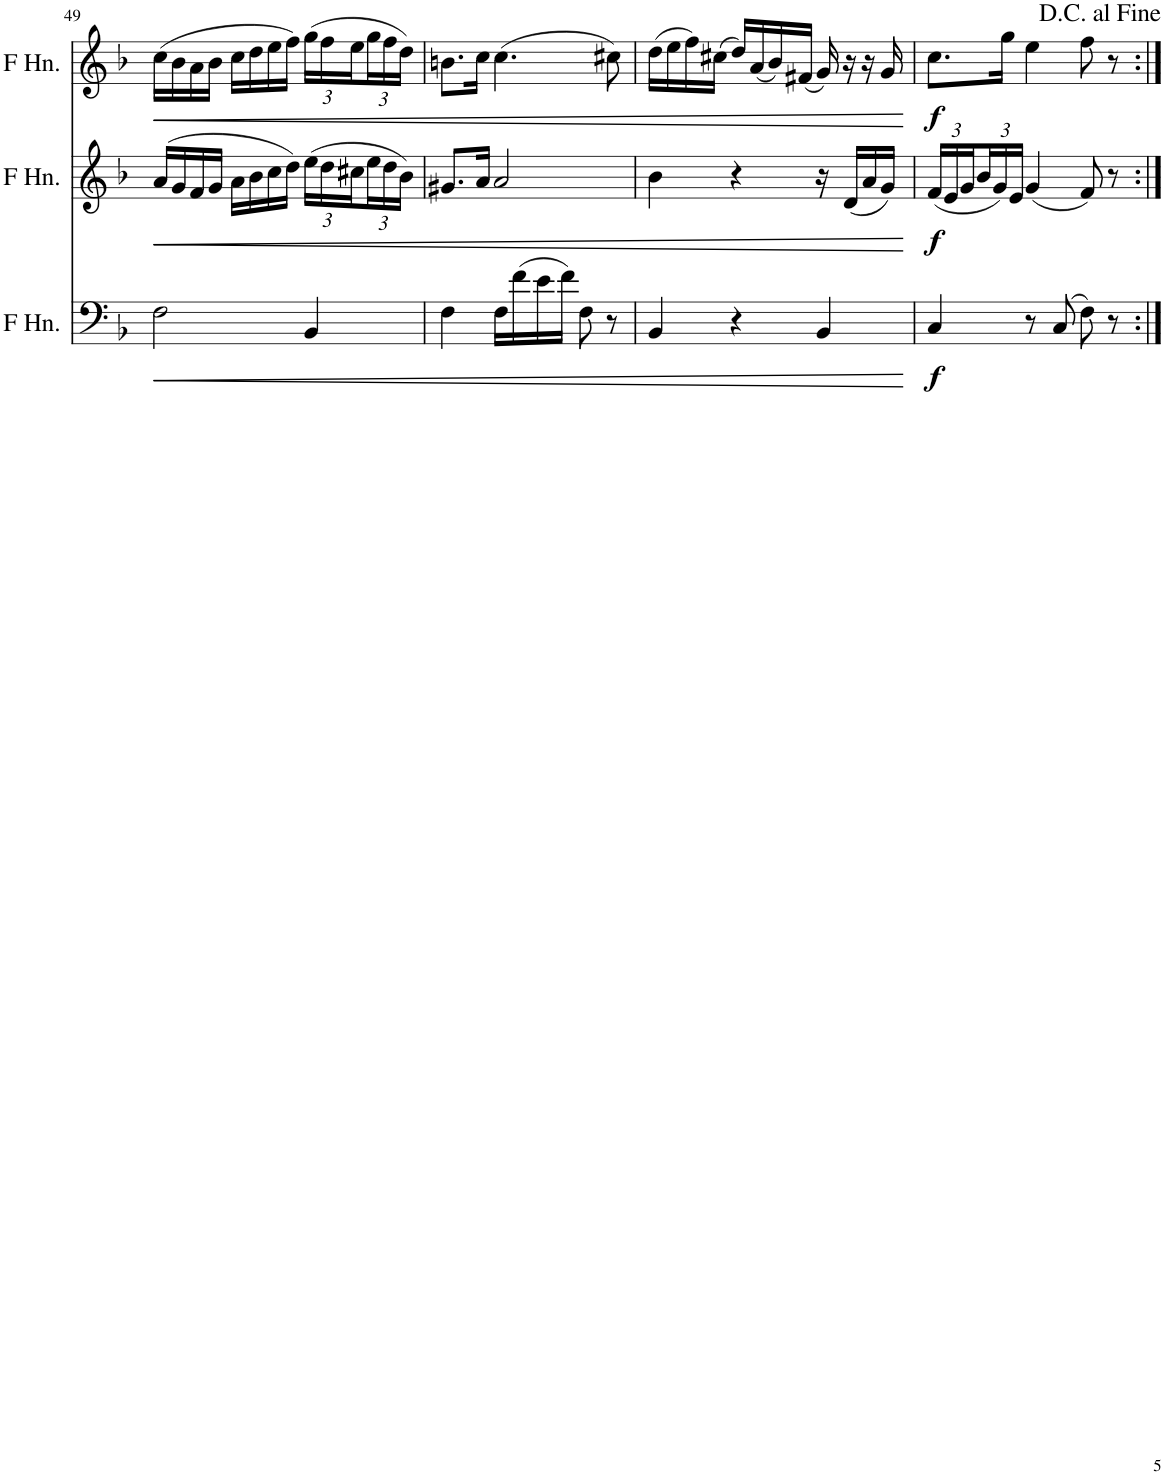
**kern	**dynam	**kern	**dynam	**kern	**dynam
*part3	*part3	*part2	*part2	*part1	*part1
*staff3	*staff3	*staff2	*staff2	*staff1	*staff1
*I"Horn in F	*	*I"Horn in F	*	*I"Horn in F	*
!!LO:PB:g=z
*clefF4	*	*clefG2	*	*clefG2	*
*Trd4c7	*	*Trd4c7	*	*Trd4c7	*
*k[b-]	*	*k[b-]	*	*k[b-]	*
*M3/4	*	*M3/4	*	*M3/4	*
=49	=49	=49	=49	=49	=49
!	!LO:HP:b	!	!LO:HP:b	!	!LO:HP:b
2F\	<	(16a/LL	<	(16cc\LL	<
.	.	16g/	.	16b-\	.
.	.	16f/	.	16a\	.
.	.	16g/JJ	.	16b-\JJ	.
.	.	16a\LL	.	16cc\LL	.
.	.	16b-\	.	16dd\	.
.	.	16cc\	.	16ee\	.
.	.	16dd\JJ)	.	16ff\JJ)	.
*	*	*Xbrackettup	*	*Xbrackettup	*
4BB-/	.	(24ee\LL	.	(24gg\LL	.
.	.	24dd\	.	24ff\	.
.	.	24cc#X\	.	24ee\	.
.	.	24ee\	.	24gg\	.
.	.	24dd\	.	24ff\	.
.	.	24b-\JJ)	.	24dd\JJ)	.
=50	=50	=50	=50	=50	=50
4F\	.	8.g#X/L	.	8.bn\L	.
.	.	16a/Jk	.	16cc\Jk	.
16F\LL	.	2a/	.	(4.cc\	.
(16f\	.	.	.	.	.
16e\	.	.	.	.	.
16f\JJ)	.	.	.	.	.
8F\	.	.	.	.	.
8r	.	.	.	8cc#X\)	.
=51	=51	=51	=51	=51	=51
4BB-/	.	4b-\	.	(16dd\LL	.
.	.	.	.	16ee\	.
.	.	.	.	16ff\)	.
.	.	.	.	(16cc#X\JJ	.
4r	.	4r	.	16dd/LL)	.
.	.	.	.	(16a/	.
.	.	.	.	16b-/)	.
.	.	.	.	(16f#X/JJ	.
4BB-/	.	16r	.	16g/)	.
.	.	(16d/LL	.	16r	.
.	.	16a/	.	16r	.
.	.	16g/JJ)	.	16g/	.
.	[	.	[	.	[
=52	=52	=52	=52	=52	=52
!	!LO:DY:b	!	!LO:DY:b	!	!LO:DY:b
4C/	f	(24f/LL	f	8.cc\L	f
.	.	24e/	.	.	.
.	.	24g/	.	.	.
.	.	24b-/	.	.	.
.	.	24g/)	.	.	.
.	.	.	.	16gg\Jk	.
.	.	24e/JJ	.	.	.
8r	.	(4g/	.	4ee\	.
(8C/	.	.	.	.	.
8F\)	.	8f/)	.	8ff\	.
8r	.	8r	.	8r	.
=:|!	=:|!	=:|!	=:|!	=:|!	=:|!
*-	*-	*-	*-	*-	*-
